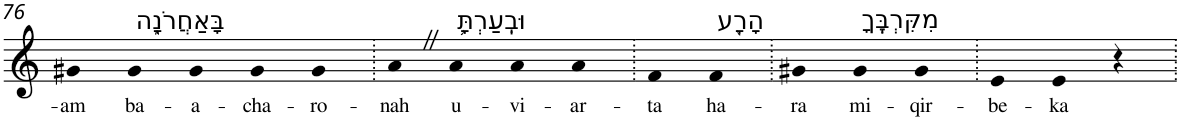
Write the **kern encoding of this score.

**kern	**text
*part1	*part1
*staff1	*staff1
*I"Piano	*
*I'Pno	*
!!LO:PB:g=z
*clefG2	*
*k[]	*
=76	=76
!	!LO:LY:b
4g#X	-am
!LO:TX:a:t=בָּאַחֲרֹנָ֑ה	!
!	!LO:LY:b
4g#	ba-
!	!LO:LY:b
4g#	-a-
!	!LO:LY:b
4g#	-cha-
!	!LO:LY:b
4g#	-ro-
=77.	=77.
!	!LO:LY:b
4aZ	-nah
!LO:TX:a:t=וּבִֽעַרְתָּ֥	!
!	!LO:LY:b
4a	u-
!	!LO:LY:b
4a	-vi-
!	!LO:LY:b
4a	-ar-
=78.	=78.
!	!LO:LY:b
4f	-ta
!LO:TX:a:t=הָרָ֖ע	!
!	!LO:LY:b
4f	ha-
=79.	=79.
!	!LO:LY:b
4g#X	-ra
!LO:TX:a:t=מִקִּרְבֶּֽךָ	!
!	!LO:LY:b
4g#	mi-
!	!LO:LY:b
4g#	-qir-
=80.	=80.
!	!LO:LY:b
4e	-be-
!	!LO:LY:b
4e	-ka
4r	.
=.	=.
*-	*-
